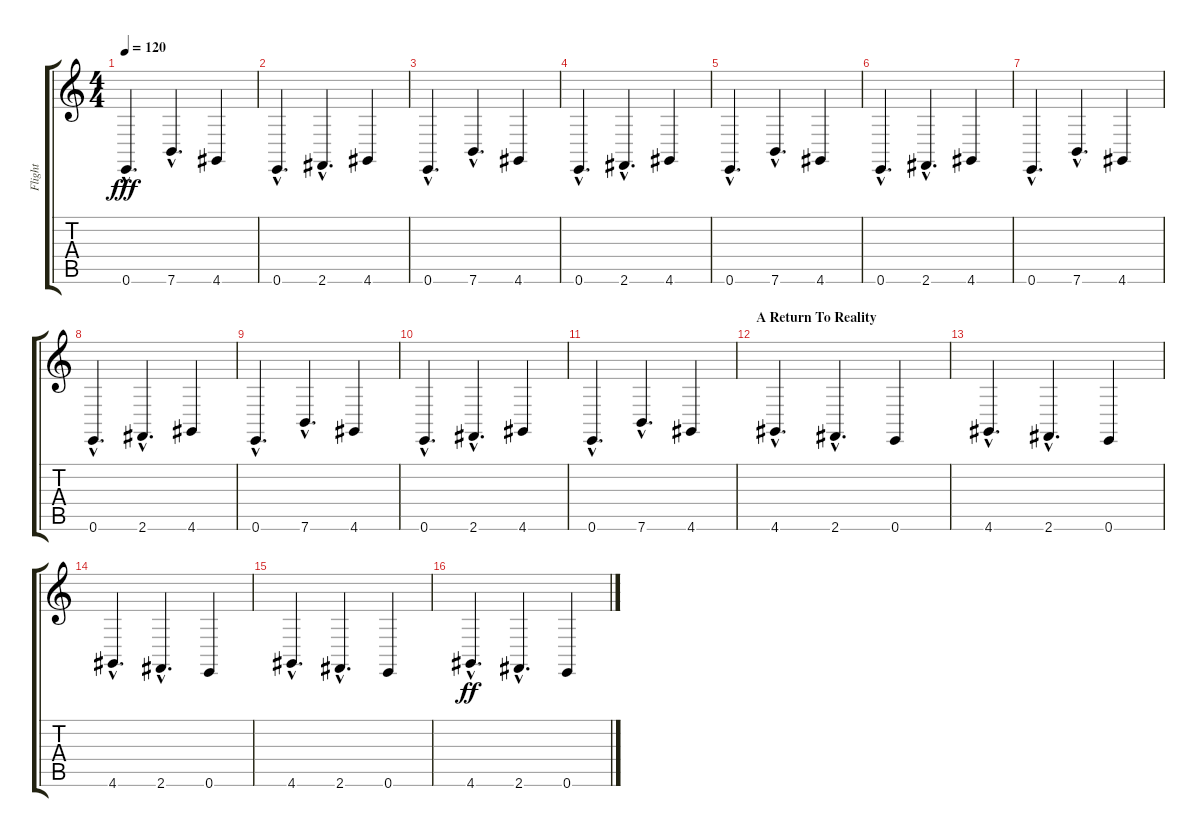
\track ("Flight" "Flight") {instrument timpani}
\staff {score tabs}
\tuning (E4 B3 G3 D3 A2 E2) {hide}
\ts (4 4)
\tempo 120
\clef g2
\ks c
0.6{hac}.4{d dy fff} 7.6{hac}.4{d} 4.6.4 |
0.6{hac}.4{d} 2.6{hac}.4{d} 4.6.4 |
0.6{hac}.4{d} 7.6{hac}.4{d} 4.6.4 |
0.6{hac}.4{d} 2.6{hac}.4{d} 4.6.4 |
0.6{hac}.4{d} 7.6{hac}.4{d} 4.6.4 |
0.6{hac}.4{d} 2.6{hac}.4{d} 4.6.4 |
0.6{hac}.4{d} 7.6{hac}.4{d} 4.6.4 |
0.6{hac}.4{d} 2.6{hac}.4{d} 4.6.4 |
0.6{hac}.4{d} 7.6{hac}.4{d} 4.6.4 |
0.6{hac}.4{d} 2.6{hac}.4{d} 4.6.4 |
0.6{hac}.4{d} 7.6{hac}.4{d} 4.6.4 |
\section ("" "A Return To Reality")
4.6{hac}.4{d} 2.6{hac}.4{d} 0.6.4 |
4.6{hac}.4{d} 2.6{hac}.4{d} 0.6.4 |
4.6{hac}.4{d} 2.6{hac}.4{d} 0.6.4 |
4.6{hac}.4{d} 2.6{hac}.4{d} 0.6.4 |
4.6{hac}.4{d dy ff} 2.6{hac}.4{d} 0.6.4
